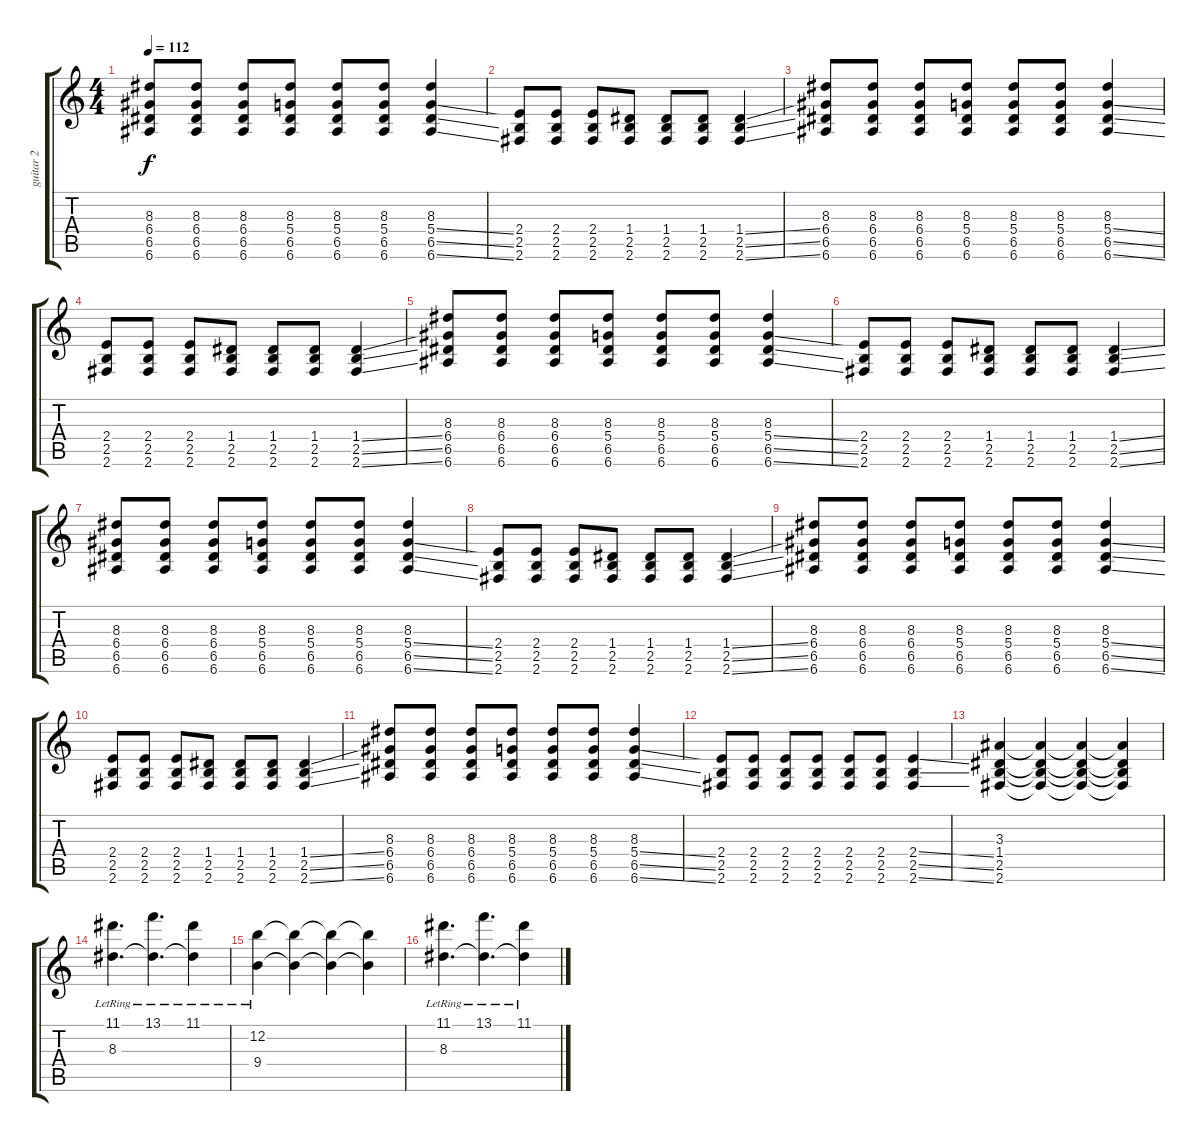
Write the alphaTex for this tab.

\track ("guitar 2" "guitar 2") {instrument distortionguitar}
\staff {score tabs}
\tuning (E4 B3 G3 D3 A2 E2) {hide}
\ts (4 4)
\tempo 112
\clef g2
\ks c
(8.3 6.4 6.5 6.6).8{dy f volume 7} (8.3 6.4 6.5 6.6).8 (8.3 6.4 6.5 6.6).8 (8.3 5.4 6.5 6.6).8 (8.3 5.4 6.5 6.6).8 (8.3 5.4 6.5 6.6).8 (8.3 5.4{ss} 6.5{ss} 6.6{ss}).4 |
(2.4 2.5 2.6).8 (2.4 2.5 2.6).8 (2.4 2.5 2.6).8 (1.4 2.5 2.6).8 (1.4 2.5 2.6).8 (1.4 2.5 2.6).8 (1.4{ss} 2.5{ss} 2.6{ss}).4 |
(8.3 6.4 6.5 6.6).8 (8.3 6.4 6.5 6.6).8 (8.3 6.4 6.5 6.6).8 (8.3 5.4 6.5 6.6).8 (8.3 5.4 6.5 6.6).8 (8.3 5.4 6.5 6.6).8 (8.3 5.4{ss} 6.5{ss} 6.6{ss}).4 |
(2.4 2.5 2.6).8 (2.4 2.5 2.6).8 (2.4 2.5 2.6).8 (1.4 2.5 2.6).8 (1.4 2.5 2.6).8 (1.4 2.5 2.6).8 (1.4{ss} 2.5{ss} 2.6{ss}).4 |
(8.3 6.4 6.5 6.6).8 (8.3 6.4 6.5 6.6).8 (8.3 6.4 6.5 6.6).8 (8.3 5.4 6.5 6.6).8 (8.3 5.4 6.5 6.6).8 (8.3 5.4 6.5 6.6).8 (8.3 5.4{ss} 6.5{ss} 6.6{ss}).4 |
(2.4 2.5 2.6).8 (2.4 2.5 2.6).8 (2.4 2.5 2.6).8 (1.4 2.5 2.6).8 (1.4 2.5 2.6).8 (1.4 2.5 2.6).8 (1.4{ss} 2.5{ss} 2.6{ss}).4 |
(8.3 6.4 6.5 6.6).8 (8.3 6.4 6.5 6.6).8 (8.3 6.4 6.5 6.6).8 (8.3 5.4 6.5 6.6).8 (8.3 5.4 6.5 6.6).8 (8.3 5.4 6.5 6.6).8 (8.3 5.4{ss} 6.5{ss} 6.6{ss}).4 |
(2.4 2.5 2.6).8 (2.4 2.5 2.6).8 (2.4 2.5 2.6).8 (1.4 2.5 2.6).8 (1.4 2.5 2.6).8 (1.4 2.5 2.6).8 (1.4{ss} 2.5{ss} 2.6{ss}).4 |
(8.3 6.4 6.5 6.6).8 (8.3 6.4 6.5 6.6).8 (8.3 6.4 6.5 6.6).8 (8.3 5.4 6.5 6.6).8 (8.3 5.4 6.5 6.6).8 (8.3 5.4 6.5 6.6).8 (8.3 5.4{ss} 6.5{ss} 6.6{ss}).4 |
(2.4 2.5 2.6).8 (2.4 2.5 2.6).8 (2.4 2.5 2.6).8 (1.4 2.5 2.6).8 (1.4 2.5 2.6).8 (1.4 2.5 2.6).8 (1.4{ss} 2.5{ss} 2.6{ss}).4 |
(8.3 6.4 6.5 6.6).8 (8.3 6.4 6.5 6.6).8 (8.3 6.4 6.5 6.6).8 (8.3 5.4 6.5 6.6).8 (8.3 5.4 6.5 6.6).8 (8.3 5.4 6.5 6.6).8 (8.3 5.4{ss} 6.5{ss} 6.6{ss}).4 |
(2.4 2.5 2.6).8 (2.4 2.5 2.6).8 (2.4 2.5 2.6).8 (2.4 2.5 2.6).8 (2.4 2.5 2.6).8 (2.4 2.5 2.6).8 (2.4{ss} 2.5{ss} 2.6{ss}).4 |
(3.3 1.4 2.5 2.6).4{volume 9} (3.3{t} 1.4{t} 2.5{t} 2.6{t}).4 (3.3{t} 1.4{t} 2.5{t} 2.6{t}).4 (3.3{t} 1.4{t} 2.5{t} 2.6{t}).4 |
(11.1{lr} 8.3{lr}).4{d volume 6} (13.1{lr} 8.3{t}).4{d} (11.1{lr} 8.3{t}).4 |
(12.2 9.4{lr}).4 (12.2{t} 9.4{t}).4 (12.2{t} 9.4{t}).4 (12.2{t} 9.4{t}).4 |
(11.1{lr} 8.3{lr}).4{d} (13.1{lr} 8.3{t}).4{d} (11.1{lr} 8.3{t}).4
